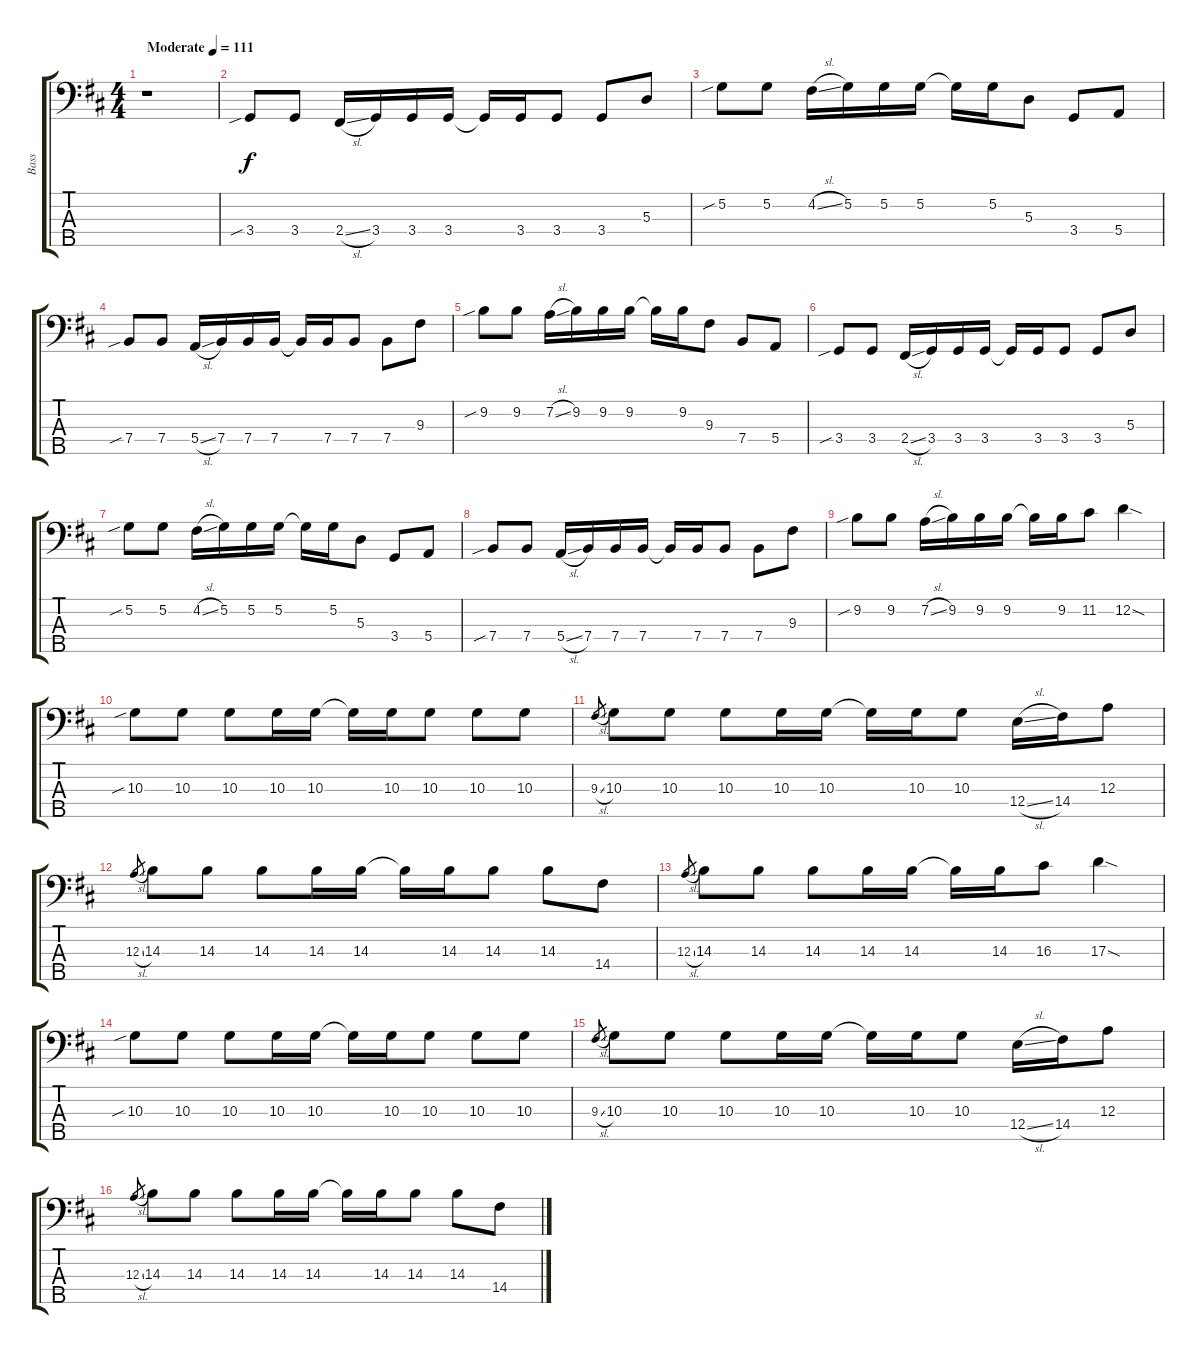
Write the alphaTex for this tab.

\track ("Bass" "Bass") {instrument electricbassfinger}
\staff {score tabs}
\tuning (G2 D2 A1 E1 B0) {hide}
\ts (4 4)
\tempo (111 "Moderate")
\clef f4
\ks d
r.1{dy f instrument electricbassfinger} |
3.4{sib}.8 3.4.8 2.4{sl}.16 3.4.16 3.4.16 3.4.16 3.4{t}.16 3.4.16 3.4.8 3.4.8 5.3.8 |
5.2{sib}.8 5.2.8 4.2{sl}.16 5.2.16 5.2.16 5.2.16 5.2{t}.16 5.2.16 5.3.8 3.4.8 5.4.8 |
7.4{sib}.8 7.4.8 5.4{sl}.16 7.4.16 7.4.16 7.4.16 7.4{t}.16 7.4.16 7.4.8 7.4.8 9.3.8 |
9.2{sib}.8 9.2.8 7.2{sl}.16 9.2.16 9.2.16 9.2.16 9.2{t}.16 9.2.16 9.3.8 7.4.8 5.4.8 |
3.4{sib}.8 3.4.8 2.4{sl}.16 3.4.16 3.4.16 3.4.16 3.4{t}.16 3.4.16 3.4.8 3.4.8 5.3.8 |
5.2{sib}.8 5.2.8 4.2{sl}.16 5.2.16 5.2.16 5.2.16 5.2{t}.16 5.2.16 5.3.8 3.4.8 5.4.8 |
7.4{sib}.8 7.4.8 5.4{sl}.16 7.4.16 7.4.16 7.4.16 7.4{t}.16 7.4.16 7.4.8 7.4.8 9.3.8 |
9.2{sib}.8 9.2.8 7.2{sl}.16 9.2.16 9.2.16 9.2.16 9.2{t}.16 9.2.16 11.2.8 12.2{sod}.4 |
10.3{sib}.8 10.3.8 10.3.8 10.3.16 10.3.16 10.3{t}.16 10.3.16 10.3.8 10.3.8 10.3.8 |
9.3{sl}.8{gr} 10.3.8 10.3.8 10.3.8 10.3.16 10.3.16 10.3{t}.16 10.3.16 10.3.8 12.4{sl}.16 14.4.16 12.3.8 |
12.3{sl}.8{gr} 14.3.8 14.3.8 14.3.8 14.3.16 14.3.16 14.3{t}.16 14.3.16 14.3.8 14.3.8 14.4.8 |
12.3{sl}.8{gr} 14.3.8 14.3.8 14.3.8 14.3.16 14.3.16 14.3{t}.16 14.3.16 16.3.8 17.3{sod}.4 |
10.3{sib}.8 10.3.8 10.3.8 10.3.16 10.3.16 10.3{t}.16 10.3.16 10.3.8 10.3.8 10.3.8 |
9.3{sl}.8{gr} 10.3.8 10.3.8 10.3.8 10.3.16 10.3.16 10.3{t}.16 10.3.16 10.3.8 12.4{sl}.16 14.4.16 12.3.8 |
12.3{sl}.8{gr} 14.3.8 14.3.8 14.3.8 14.3.16 14.3.16 14.3{t}.16 14.3.16 14.3.8 14.3.8 14.4.8
